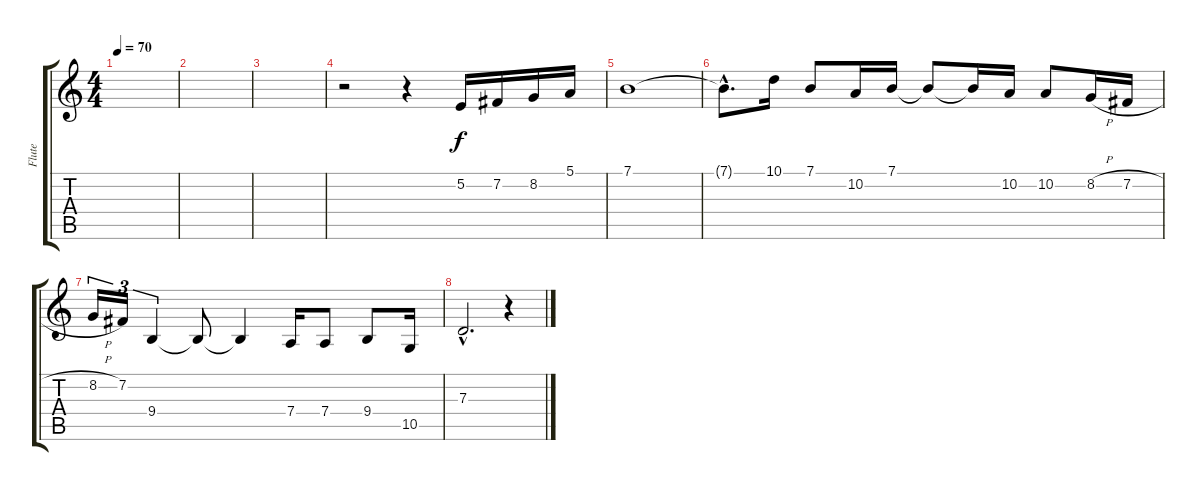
\track ("Flute" "Flute") {instrument flute}
\staff {score tabs}
\tuning (E4 B3 G3 D3 A2 E2) {hide}
\ts (4 4)
\tempo 70
\clef g2
\ks c
|
|
|
r.2 r.4 5.2.16 7.2.16 8.2.16 5.1.16 |
7.1.1 |
7.1{hac t}.8{d} 10.1.16 7.1.8 10.2.16 7.1.16 7.1{t}.8 7.1{t}.16 10.2.16 10.2.8 8.2{h}.16 7.2{h}.16 |
8.2{h}.16{tu (3 2)} 7.2.16{tu (3 2)} 9.4.4{tu (3 2)} 9.4{t}.8 9.4{t}.4 7.4.16 7.4.8 9.4.8 10.5.16 |
7.3{hac}.2{d} r.4
